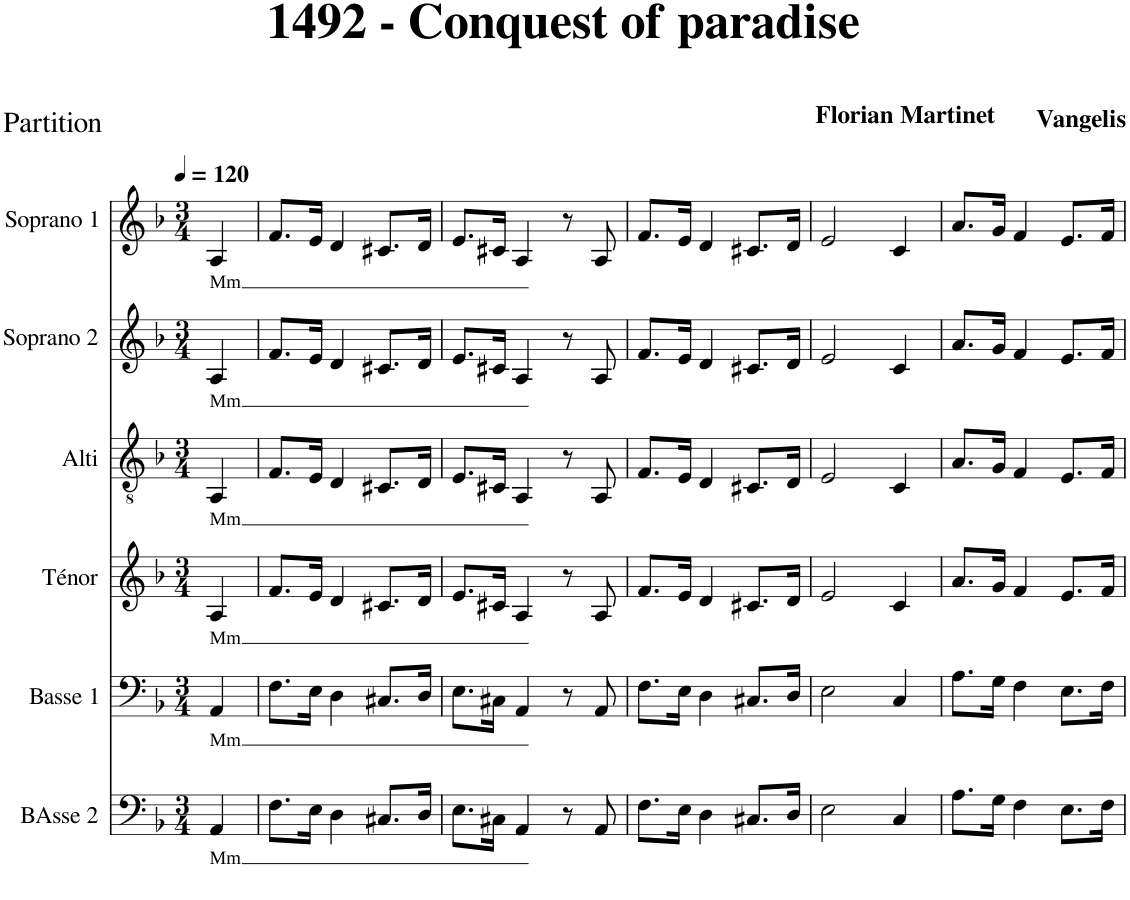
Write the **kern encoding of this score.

**kern	**text	**kern	**text	**kern	**text	**kern	**text	**kern	**text	**kern	**text
*part6	*part6	*part5	*part5	*part4	*part4	*part3	*part3	*part2	*part2	*part1	*part1
*staff6	*staff6	*staff5	*staff5	*staff4	*staff4	*staff3	*staff3	*staff2	*staff2	*staff1	*staff1
*I"BAsse 2	*	*I"Basse 1	*	*I"Ténor	*	*I"Alti	*	*I"Soprano 2	*	*I"Soprano 1	*
*I'Basse 2	*	*I'Basse 1	*	*	*	*I'Alti	*	*I'Soprano 2	*	*I'Soprano 1	*
*clefF4	*	*clefF4	*	*clefG2	*	*clefGv2	*	*clefG2	*	*clefG2	*
*	*	*	*	*	*	*Trd1c2	*	*Trd4c7	*	*	*
*k[b-]	*	*k[b-]	*	*k[b-]	*	*k[b-]	*	*k[b-]	*	*k[b-]	*
*d:	*	*d:	*	*d:	*	*d:	*	*d:	*	*d:	*
*M3/4	*	*M3/4	*	*M3/4	*	*M3/4	*	*M3/4	*	*M3/4	*
*MM120	*	*MM120	*	*MM120	*	*MM120	*	*MM120	*	*MM120	*
=	=	=	=	=	=	=	=	=	=	=	=
!	!LO:LY:b	!	!LO:LY:b	!	!LO:LY:b	!	!LO:LY:b	!	!LO:LY:b	!	!LO:LY:b
4AA/	Mm	4AA/	Mm	4A/	Mm	4AA/	Mm	4A/	Mm	4A/	Mm
=1	=1	=1	=1	=1	=1	=1	=1	=1	=1	=1	=1
8.F\L	.	8.F\L	.	8.f/L	.	8.F/L	.	8.f/L	.	8.f/L	.
16E\Jk	.	16E\Jk	.	16e/Jk	.	16E/Jk	.	16e/Jk	.	16e/Jk	.
4D\	.	4D\	.	4d/	.	4D/	.	4d/	.	4d/	.
8.C#X/L	.	8.C#X/L	.	8.c#X/L	.	8.C#X/L	.	8.c#X/L	.	8.c#X/L	.
16D/Jk	.	16D/Jk	.	16d/Jk	.	16D/Jk	.	16d/Jk	.	16d/Jk	.
=2	=2	=2	=2	=2	=2	=2	=2	=2	=2	=2	=2
8.E\L	.	8.E\L	.	8.e/L	.	8.E/L	.	8.e/L	.	8.e/L	.
16C#X\Jk	.	16C#X\Jk	.	16c#X/Jk	.	16C#X/Jk	.	16c#X/Jk	.	16c#X/Jk	.
4AA/	.	4AA/	.	4A/	.	4AA/	.	4A/	.	4A/	.
8r	.	8r	.	8r	.	8r	.	8r	.	8r	.
8AA/	.	8AA/	.	8A/	.	8AA/	.	8A/	.	8A/	.
=3	=3	=3	=3	=3	=3	=3	=3	=3	=3	=3	=3
8.F\L	.	8.F\L	.	8.f/L	.	8.F/L	.	8.f/L	.	8.f/L	.
16E\Jk	.	16E\Jk	.	16e/Jk	.	16E/Jk	.	16e/Jk	.	16e/Jk	.
4D\	.	4D\	.	4d/	.	4D/	.	4d/	.	4d/	.
8.C#X/L	.	8.C#X/L	.	8.c#X/L	.	8.C#X/L	.	8.c#X/L	.	8.c#X/L	.
16D/Jk	.	16D/Jk	.	16d/Jk	.	16D/Jk	.	16d/Jk	.	16d/Jk	.
=4	=4	=4	=4	=4	=4	=4	=4	=4	=4	=4	=4
2E\	.	2E\	.	2e/	.	2E/	.	2e/	.	2e/	.
4C/	.	4C/	.	4c/	.	4C/	.	4c/	.	4c/	.
=5	=5	=5	=5	=5	=5	=5	=5	=5	=5	=5	=5
8.A\L	.	8.A\L	.	8.a/L	.	8.A/L	.	8.a/L	.	8.a/L	.
16G\Jk	.	16G\Jk	.	16g/Jk	.	16G/Jk	.	16g/Jk	.	16g/Jk	.
4F\	.	4F\	.	4f/	.	4F/	.	4f/	.	4f/	.
8.E\L	.	8.E\L	.	8.e/L	.	8.E/L	.	8.e/L	.	8.e/L	.
16F\Jk	.	16F\Jk	.	16f/Jk	.	16F/Jk	.	16f/Jk	.	16f/Jk	.
=	=	=	=	=	=	=	=	=	=	=	=
*-	*-	*-	*-	*-	*-	*-	*-	*-	*-	*-	*-
